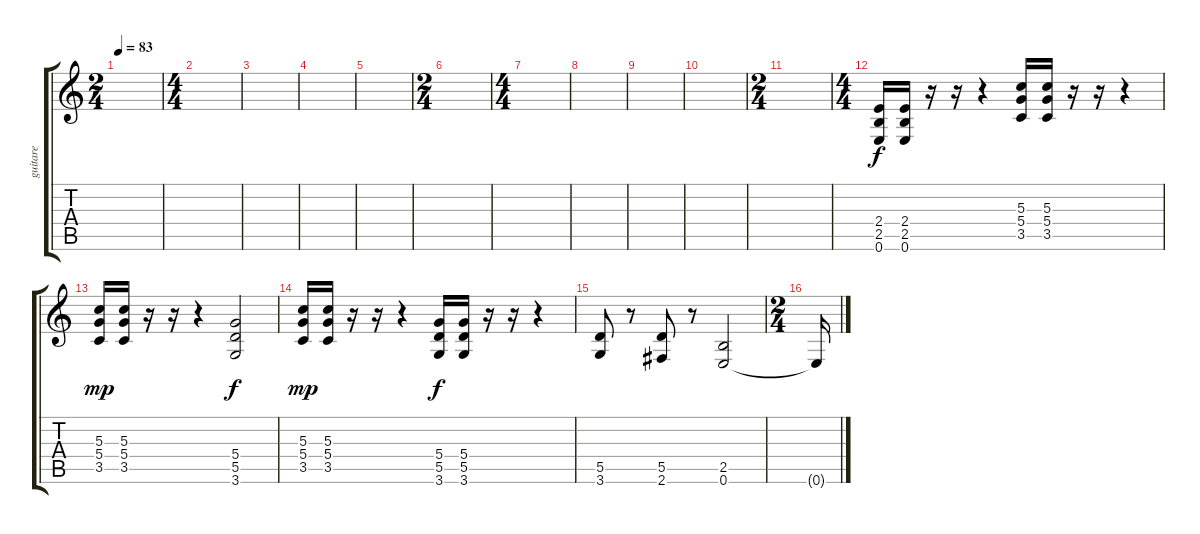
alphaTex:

\track ("guitare" "guitare") {instrument distortionguitar}
\staff {score tabs}
\tuning (E4 B3 G3 D3 A2 E2) {hide}
\ts (2 4)
\tempo 83
\clef g2
\ks c
|
\ts (4 4)
|
|
|
|
\ts (2 4)
|
\ts (4 4)
|
|
|
|
\ts (2 4)
|
\ts (4 4)
(2.4 2.5 0.6).16 (2.4 2.5 0.6).16 r.16 r.16 r.4 (5.3 5.4 3.5).16 (5.3 5.4 3.5).16 r.16 r.16 r.4 |
(5.3 5.4 3.5).16{dy mp} (5.3 5.4 3.5).16 r.16 r.16 r.4 (5.4 5.5 3.6).2{dy f} |
(5.3 5.4 3.5).16{dy mp} (5.3 5.4 3.5).16 r.16 r.16 r.4 (5.4 5.5 3.6).16{dy f} (5.4 5.5 3.6).16 r.16 r.16 r.4 |
(5.5 3.6).8 r.8 (5.5 2.6).8 r.8 (2.5 0.6).2 |
\ts (2 4)
0.6{t}.16
